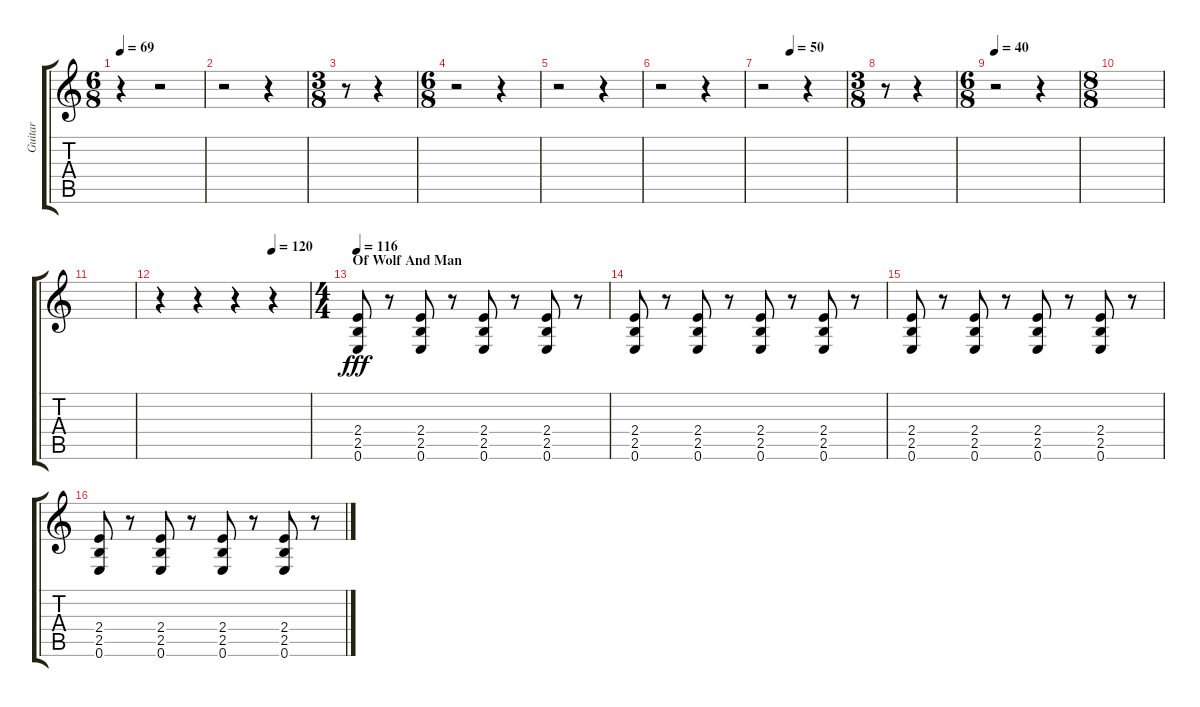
\track ("Guitar" "Guitar") {instrument distortionguitar}
\staff {score tabs}
\tuning (E4 B3 G3 D3 A2 E2) {hide}
\ts (6 8)
\tempo 69
\clef g2
\ks c
r.4{dy f} r.2 |
r.2 r.4 |
\ts (3 8)
r.8 r.4 |
\ts (6 8)
r.2 r.4 |
r.2 r.4 |
r.2 r.4 |
\tempo (50 0.3333333333333333)
r.2 r.4 |
\ts (3 8)
r.8 r.4 |
\ts (6 8)
\tempo 40
r.2 r.4 |
\ts (8 8)
|
|
\tempo (120 0.75)
r.4 r.4 r.4 r.4 |
\ts (4 4)
\section ("" "Of Wolf And Man")
\tempo 116
(2.4 2.5 0.6).8{dy fff} r.8 (2.4 2.5 0.6).8 r.8 (2.4 2.5 0.6).8 r.8 (2.4 2.5 0.6).8 r.8 |
(2.4 2.5 0.6).8 r.8 (2.4 2.5 0.6).8 r.8 (2.4 2.5 0.6).8 r.8 (2.4 2.5 0.6).8 r.8 |
(2.4 2.5 0.6).8 r.8 (2.4 2.5 0.6).8 r.8 (2.4 2.5 0.6).8 r.8 (2.4 2.5 0.6).8 r.8 |
(2.4 2.5 0.6).8 r.8 (2.4 2.5 0.6).8 r.8 (2.4 2.5 0.6).8 r.8 (2.4 2.5 0.6).8 r.8
